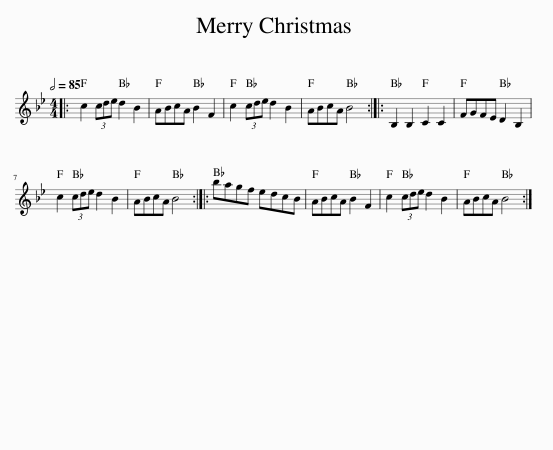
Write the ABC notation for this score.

X:1
L:1/8
Q:1/2=85
M:4/4
I:linebreak $
K:Bb
V:1 treble
V:1
|: c2 (3cde d2 B2 | ABcA B2 F2 | c2 (3cde d2 B2 | ABcA B4 :: B,2 B,2 C2 C2 | %5
 FGFE D2 B,2 |$ c2 (3cde d2 B2 | ABcA B4 :: bagf edcB | ABcA B2 F2 | %10
 c2 (3cde d2 B2 | ABcA B4 :| %12
